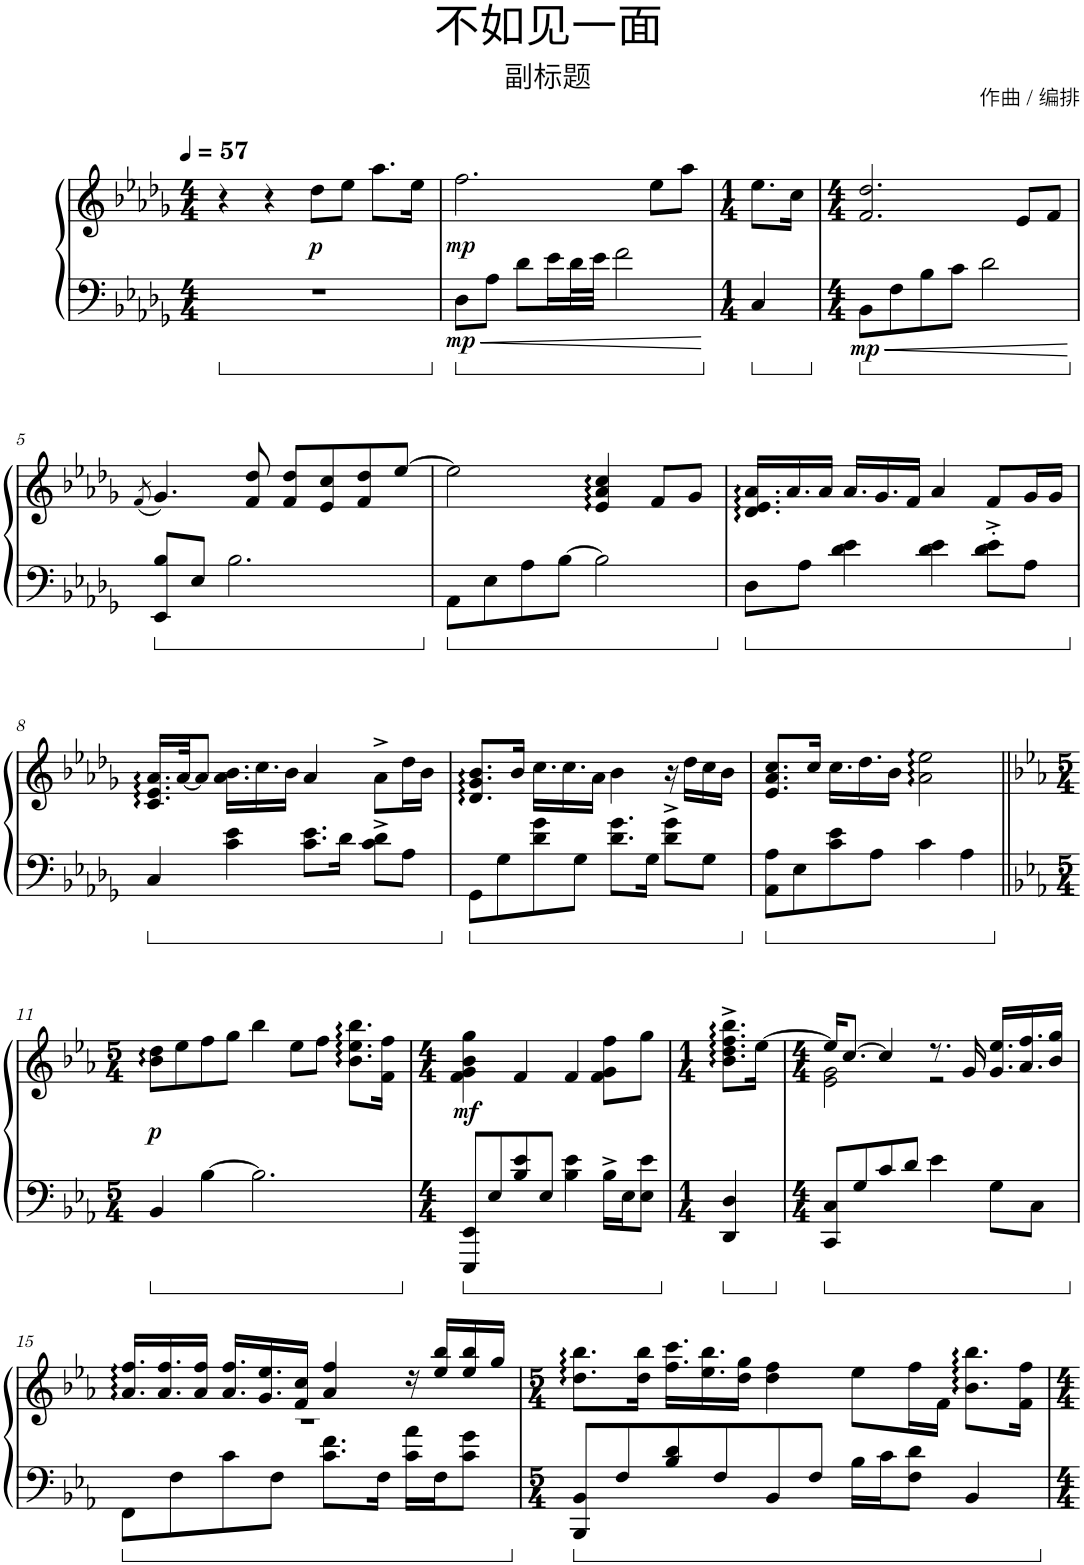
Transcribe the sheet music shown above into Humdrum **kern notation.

**kern	**kern	**dynam
*part1	*part1	*part1
*staff2	*staff1	*staff1/2
*I"钢琴	*	*
*clefF4	*clefG2	*
*k[b-e-a-d-g-]	*k[b-e-a-d-g-]	*
*M4/4	*M4/4	*
*MM57	*MM57	*
=1	=1	=1
1r	4r	.
.	4r	.
!	!	!LO:DY:b
.	8dd-\L	p
.	8ee-\J	.
.	8.aa-\L	.
.	16ee-\Jk	.
=2	=2	=2
!	!	!LO:DY:b=2
!	!	!LO:DY:n=1:b
8D-\L	2.ff\	mp mp
8A-\J	.	.
8d-\L	.	.
16e-\L	.	.
32d-\L	.	.
32e-\JJJ	.	.
2f\	.	.
.	8ee-\L	.
.	8aa-\J	.
=3	=3	=3
*M1/4	*M1/4	*
4C/	8.ee-\L	.
.	16cc\Jk	.
=4	=4	=4
*M4/4	*M4/4	*
!	!	!LO:DY:b=2
8BB-\L	2.f/ 2.dd-/	mp
8F\	.	.
8B-\	.	.
8c\J	.	.
2d-\	.	.
.	8e-/L	.
.	8f/J	.
!!LO:LB:g=z
=5	=5	=5
.	(8qf/	.
8EE-/ 8B-/L	4.g-/)	.
8E-/J	.	.
2.B-\	.	.
.	8f/ 8dd-/	.
.	8f/ 8dd-/L	.
.	8e-/ 8cc/	.
.	8f/ 8dd-/	.
.	[8ee-/J	.
=6	=6	=6
8AA-\L	2ee-\]	.
8E-\	.	.
8A-\	.	.
[8B-\J	.	.
2B-\]	4e-/ 4a-/ 4cc/	.
.	8f/L	.
.	8g-/J	.
=7	=7	=7
8D-\L	16.d-/ 16.e-/ 16.a-/LL	.
.	16.a-/	.
8A-\J	.	.
.	16a-/JJ	.
4d-\ 4e-\	16.a-/LL	.
.	16.g-/	.
.	16f/JJ	.
4d-\ 4e-\	4a-/	.
8d-\'^ 8e-\'^L	8f/L	.
8A-\J	16g-/L	.
.	16g-/JJ	.
!!LO:LB:g=z
=8	=8	=8
4C/	16.c/ 16.e-/ 16.a-/LL	.
.	[32a-/JK	.
.	8a-/J]	.
4c\ 4e-\	16.a-\ 16.b-\LL	.
.	16.cc\	.
.	16b-\JJ	.
8.c\ 8.e-\L	4a-/	.
16d-\Jk	.	.
8c\^ 8d-\^L	8a-^\L	.
8A-\J	16dd-\L	.
.	16b-\JJ	.
=9	=9	=9
8GG-\L	8.d-/ 8.g-/ 8.b-/L	.
8G-\	.	.
.	16b-/Jk	.
8d-\ 8g-\	16.cc\LL	.
.	16.cc\	.
8G-\J	.	.
.	16a-\JJ	.
8.d-\ 8.g-\L	4b-\	.
16G-\Jk	.	.
8d-\^ 8g-\^L	16r	.
.	16dd-\LL	.
8G-\J	16cc\	.
.	16b-\JJ	.
=10	=10	=10
8AA-\ 8A-\L	8.e-/ 8.a-/ 8.cc/L	.
8E-\	.	.
.	16cc/Jk	.
8c\ 8e-\	16.cc\LL	.
.	16.dd-\	.
8A-\J	.	.
.	16b-\JJ	.
4c\	2a-\ 2ee-\	.
4A-\	.	.
!!LO:LB:g=z
=11||	=11||	=11||
*k[b-e-a-]	*k[b-e-a-]	*
*M5/4	*M5/4	*
!	!	!LO:DY:b
4BB-/	8b-\ 8dd\L	p
.	8ee-\	.
[4B-\	8ff\	.
.	8gg\J	.
2.B-\]	4bb-\	.
.	8ee-\L	.
.	8ff\J	.
.	8.b-\ 8.ee-\ 8.bb-\L	.
.	16f\ 16ff\Jk	.
=12	=12	=12
*M4/4	*M4/4	*
!	!	!LO:DY:b
8EEE-/ 8EE-/L	4f\ 4g\ 4b-\ 4gg\	mf
8E-/	.	.
8B-/ 8e-/	4f/	.
8E-/J	.	.
4B-\ 4e-\	4f/	.
16B-^\LL	8f\ 8g\ 8ff\L	.
16E-\J	.	.
8E-\ 8e-\J	8gg\J	.
=13	=13	=13
*M1/4	*M1/4	*
4DD/ 4D/	8.b-\^ 8.dd\^ 8.ff\^ 8.bb-\^L	.
.	[16ee-\Jk	.
=14	=14	=14
*M4/4	*M4/4	*
*	*^	*
8CC/ 8C/L	16ee-/KL]	2e-\ 2g\	.
.	[8.cc/J	.	.
8G/	.	.	.
8c/	4cc/]	.	.
8d/J	.	.	.
4e-\	8.r	2r	.
.	16g/	.	.
8G\L	16.g/ 16.ee-/LL	.	.
.	16.a-/ 16.ff/	.	.
8C\J	.	.	.
.	16b-/ 16gg/JJ	.	.
!!LO:LB:g=z	!!
=15	=15	=15	=15
8FF\L	16.a-/ 16.ff/LL	1r	.
.	16.a-/ 16.ff/	.	.
8F\	.	.	.
.	16a-/ 16ff/JJ	.	.
8c\	16.a-/ 16.ff/LL	.	.
.	16.g/ 16.ee-/	.	.
8F\J	.	.	.
.	16f/ 16cc/JJ	.	.
8.c\ 8.f\L	4a-/ 4ff/	.	.
16F\Jk	.	.	.
16c\ 16a-\LL	16r	.	.
16F\J	16ee-/ 16bb-/LL	.	.
8c\ 8g\J	16ee-/ 16bb-/	.	.
.	16gg/JJ	.	.
*	*v	*v	*
=16	=16	=16
*M5/4	*M5/4	*
8BBB-/ 8BB-/L	8.dd\ 8.bb-\L	.
8F/	.	.
.	16dd\ 16bb-\Jk	.
8B-/ 8d/	16.ff\ 16.ccc\LL	.
.	16.ee-\ 16.bb-\	.
8F/	.	.
.	16dd\ 16gg\JJ	.
8BB-/	4dd\ 4ff\	.
8F/J	.	.
16B-\LL	8ee-\L	.
16c\J	.	.
8F\ 8d\J	16ff\L	.
.	16f\JJ	.
4BB-/	8.b-\ 8.bb-\L	.
.	16f\ 16ff\Jk	.
=	=	=
*-	*-	*-
